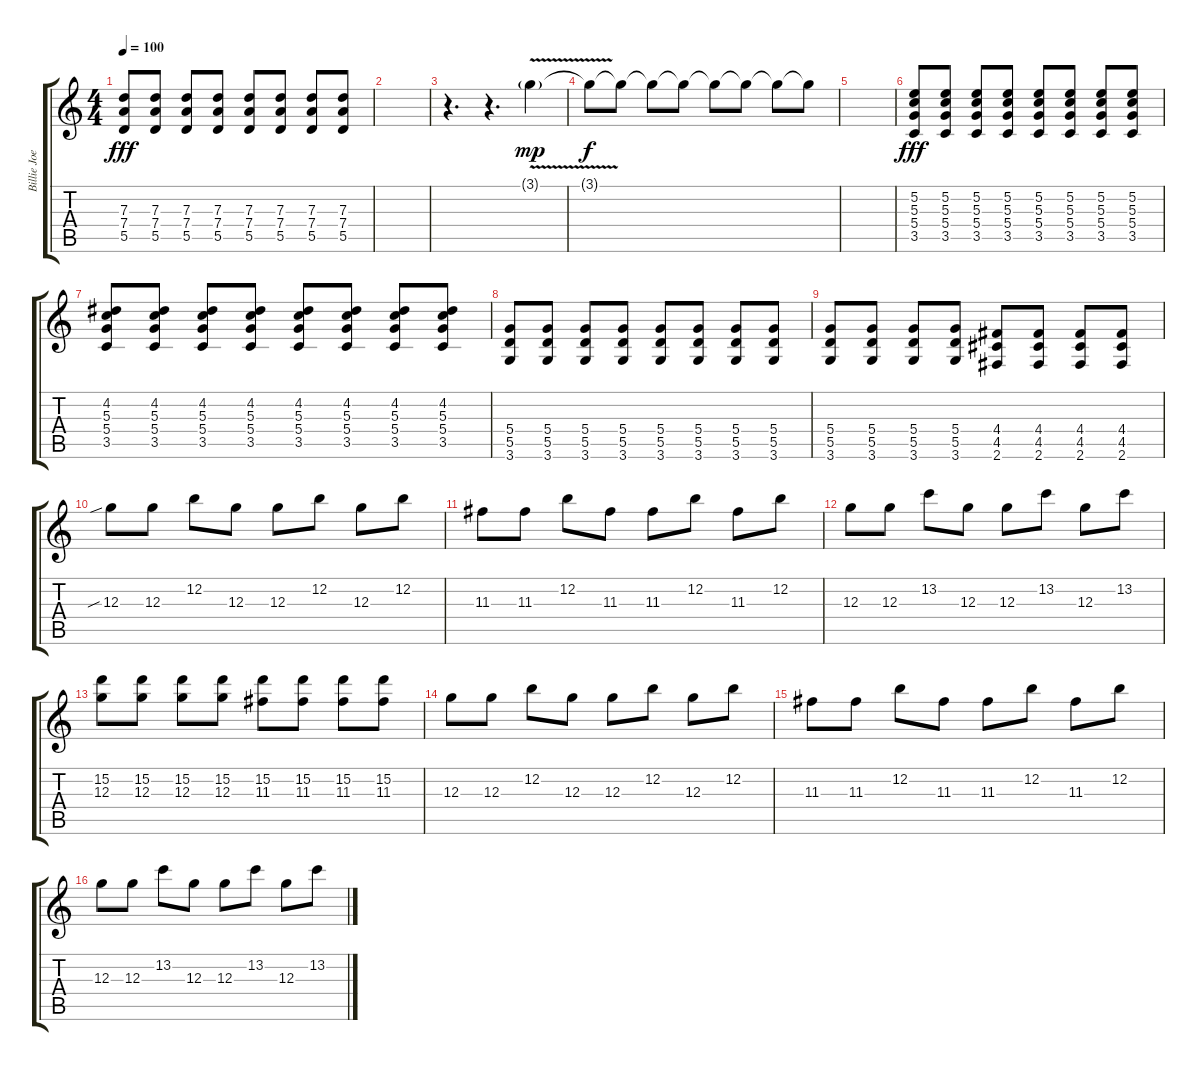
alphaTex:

\track ("Billie Joe Armstrong" "Billie Joe") {instrument acousticguitarsteel}
\staff {score tabs}
\tuning (E4 B3 G3 D3 A2 E2) {hide}
\ts (4 4)
\tempo 100
\clef g2
\ks c
(7.3 7.4 5.5).8{dy fff} (7.3 7.4 5.5).8 (7.3 7.4 5.5).8 (7.3 7.4 5.5).8 (7.3 7.4 5.5).8 (7.3 7.4 5.5).8 (7.3 7.4 5.5).8 (7.3 7.4 5.5).8 |
|
r.4{d} r.4{d} 3.1{v g}.4{dy mp} |
3.1{t}.8{dy f} 3.1{t}.8 3.1{t}.8 3.1{t}.8 3.1{t}.8 3.1{t}.8 3.1{t}.8 3.1{t}.8 |
|
(5.2 5.3 5.4 3.5).8{dy fff} (5.2 5.3 5.4 3.5).8 (5.2 5.3 5.4 3.5).8 (5.2 5.3 5.4 3.5).8 (5.2 5.3 5.4 3.5).8 (5.2 5.3 5.4 3.5).8 (5.2 5.3 5.4 3.5).8 (5.2 5.3 5.4 3.5).8 |
(4.2 5.3 5.4 3.5).8 (4.2 5.3 5.4 3.5).8 (4.2 5.3 5.4 3.5).8 (4.2 5.3 5.4 3.5).8 (4.2 5.3 5.4 3.5).8 (4.2 5.3 5.4 3.5).8 (4.2 5.3 5.4 3.5).8 (4.2 5.3 5.4 3.5).8 |
(5.4 5.5 3.6).8 (5.4 5.5 3.6).8 (5.4 5.5 3.6).8 (5.4 5.5 3.6).8 (5.4 5.5 3.6).8 (5.4 5.5 3.6).8 (5.4 5.5 3.6).8 (5.4 5.5 3.6).8 |
(5.4 5.5 3.6).8 (5.4 5.5 3.6).8 (5.4 5.5 3.6).8 (5.4 5.5 3.6).8 (4.4 4.5 2.6).8 (4.4 4.5 2.6).8 (4.4 4.5 2.6).8 (4.4 4.5 2.6).8 |
12.3{sib}.8{volume 16 instrument distortionguitar} 12.3.8 12.2.8 12.3.8 12.3.8 12.2.8 12.3.8 12.2.8 |
11.3.8 11.3.8 12.2.8 11.3.8 11.3.8 12.2.8 11.3.8 12.2.8 |
12.3.8 12.3.8 13.2.8 12.3.8 12.3.8 13.2.8 12.3.8 13.2.8 |
(15.2 12.3).8 (15.2 12.3).8 (15.2 12.3).8 (15.2 12.3).8 (15.2 11.3).8 (15.2 11.3).8 (15.2 11.3).8 (15.2 11.3).8 |
12.3.8 12.3.8 12.2.8 12.3.8 12.3.8 12.2.8 12.3.8 12.2.8 |
11.3.8 11.3.8 12.2.8 11.3.8 11.3.8 12.2.8 11.3.8 12.2.8 |
12.3.8 12.3.8 13.2.8 12.3.8 12.3.8 13.2.8 12.3.8 13.2.8
